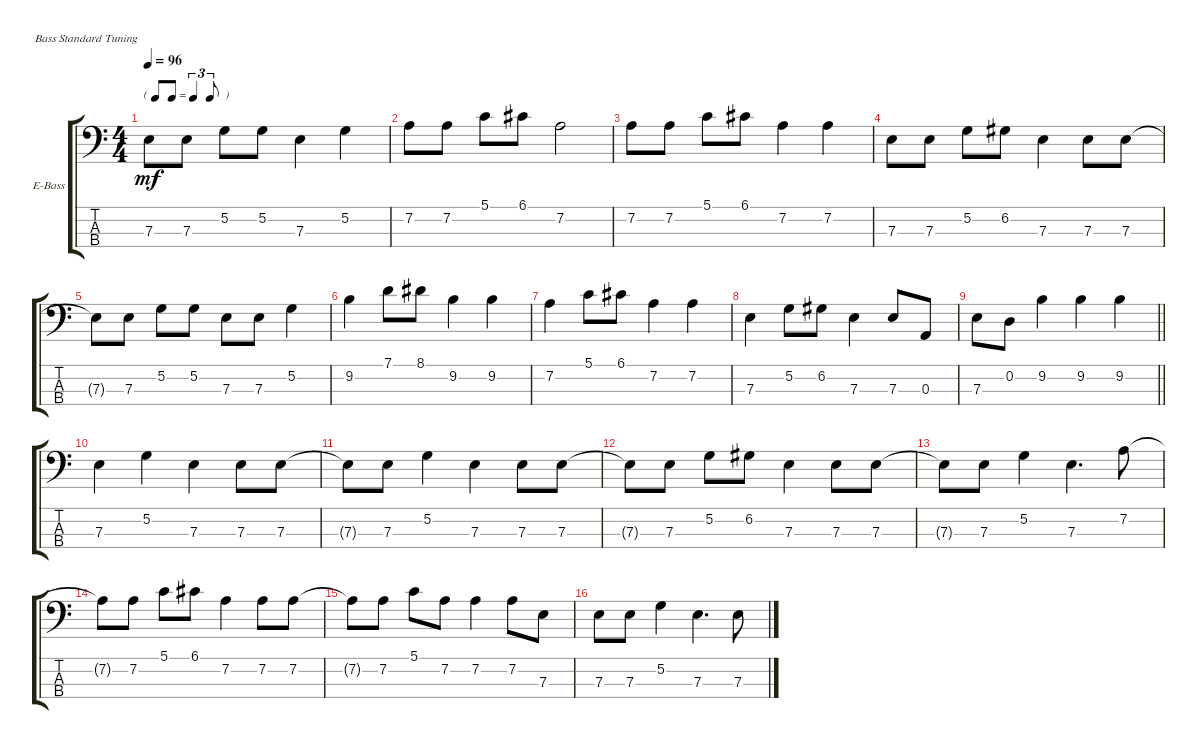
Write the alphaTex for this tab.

\defaultSystemsLayout 4
\bracketExtendMode groupsimilarinstruments
\firstSystemTrackNameOrientation horizontal
\otherSystemsTrackNameOrientation horizontal
\track ("Electric Bass" "E-Bass") {instrument electricbassfinger}
\staff {score tabs}
\tuning (G2 D2 A1 E1)
\ts (4 4)
\tf triplet8th
\tempo 96
\clef f4
\ks c
7.3.8{dy mf} 7.3.8 5.2.8 5.2.8 7.3.4 5.2.4 |
7.2.8 7.2.8 5.1.8 6.1.8 7.2.2 |
7.2.8 7.2.8 5.1.8 6.1.8 7.2.4 7.2.4 |
7.3.8 7.3.8 5.2.8 6.2.8 7.3.4 7.3.8 7.3.8 |
7.3{t}.8 7.3.8 5.2.8 5.2.8 7.3.8 7.3.8 5.2.4 |
9.2.4 7.1.8 8.1.8 9.2.4 9.2.4 |
7.2.4 5.1.8 6.1.8 7.2.4 7.2.4 |
7.3.4 5.2.8 6.2.8 7.3.4 7.3.8 0.3.8 |
\barLineRight lightlight
7.3.8 0.2.8 9.2.4 9.2.4 9.2.4 |
7.3.4 5.2.4 7.3.4 7.3.8 7.3.8 |
7.3{t}.8 7.3.8 5.2.4 7.3.4 7.3.8 7.3.8 |
7.3{t}.8 7.3.8 5.2.8 6.2.8 7.3.4 7.3.8 7.3.8 |
7.3{t}.8 7.3.8 5.2.4 7.3.4{d} 7.2.8 |
7.2{t}.8 7.2.8 5.1.8 6.1.8 7.2.4 7.2.8 7.2.8 |
7.2{t}.8 7.2.8 5.1.8 7.2.8 7.2.4 7.2.8 7.3.8 |
7.3.8 7.3.8 5.2.4 7.3.4{d} 7.3.8
